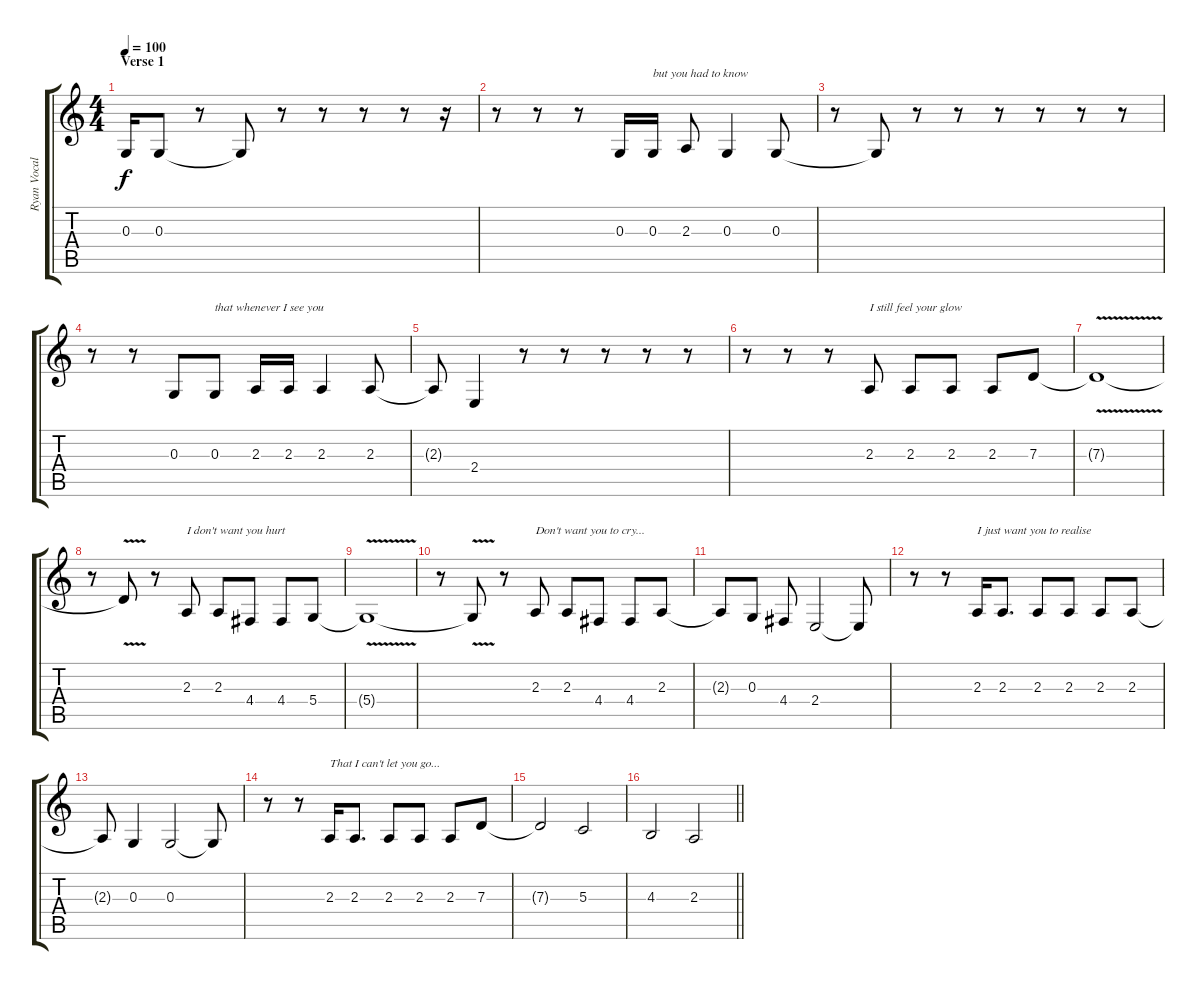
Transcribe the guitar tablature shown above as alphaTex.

\track ("Ryan Vocals" "Ryan Vocal") {instrument lead2sawtooth}
\staff {score tabs}
\tuning (E4 B3 G3 D3 A2 E2) {hide}
\ts (4 4)
\section ("" "Verse 1")
\tempo 100
\clef g2
\ks c
0.3.16{dy f} 0.3.8 r.8 0.3{t}.8 r.8 r.8 r.8 r.8 r.16 |
r.8 r.8 r.8 0.3.16 0.3.16{txt "but you had to know"} 2.3.8 0.3.4 0.3.8 |
r.8 0.3{t}.8 r.8 r.8 r.8 r.8 r.8 r.8 |
r.8 r.8 0.3.8 0.3.8{txt "that whenever I see you"} 2.3.16 2.3.16 2.3.4 2.3.8 |
2.3{t}.8 2.4.4 r.8 r.8 r.8 r.8 r.8 |
r.8 r.8 r.8 2.3.8{txt "I still feel your glow"} 2.3.8 2.3.8 2.3.8 7.3.8 |
7.3{v t}.1 |
r.8 7.3{t}.8 r.8 2.3.8{txt "I don't want you hurt"} 2.3.8 4.4.8 4.4.8 5.4.8 |
5.4{v t}.1 |
r.8 5.4{t}.8 r.8 2.3.8{txt "Don't want you to cry..."} 2.3.8 4.4.8 4.4.8 2.3.8 |
2.3{t}.8 0.3.8 4.4.8 2.4.2 2.4{t}.8 |
r.8 r.8 2.3.16{txt "I just want you to realise"} 2.3.8{d} 2.3.8 2.3.8 2.3.8 2.3.8 |
2.3{t}.8 0.3.4 0.3.2 0.3{t}.8 |
r.8 r.8 2.3.16{txt "That I can't let you go..."} 2.3.8{d} 2.3.8 2.3.8 2.3.8 7.3.8 |
7.3{t}.2 5.3.2 |
\barLineRight lightlight
4.3.2 2.3.2
